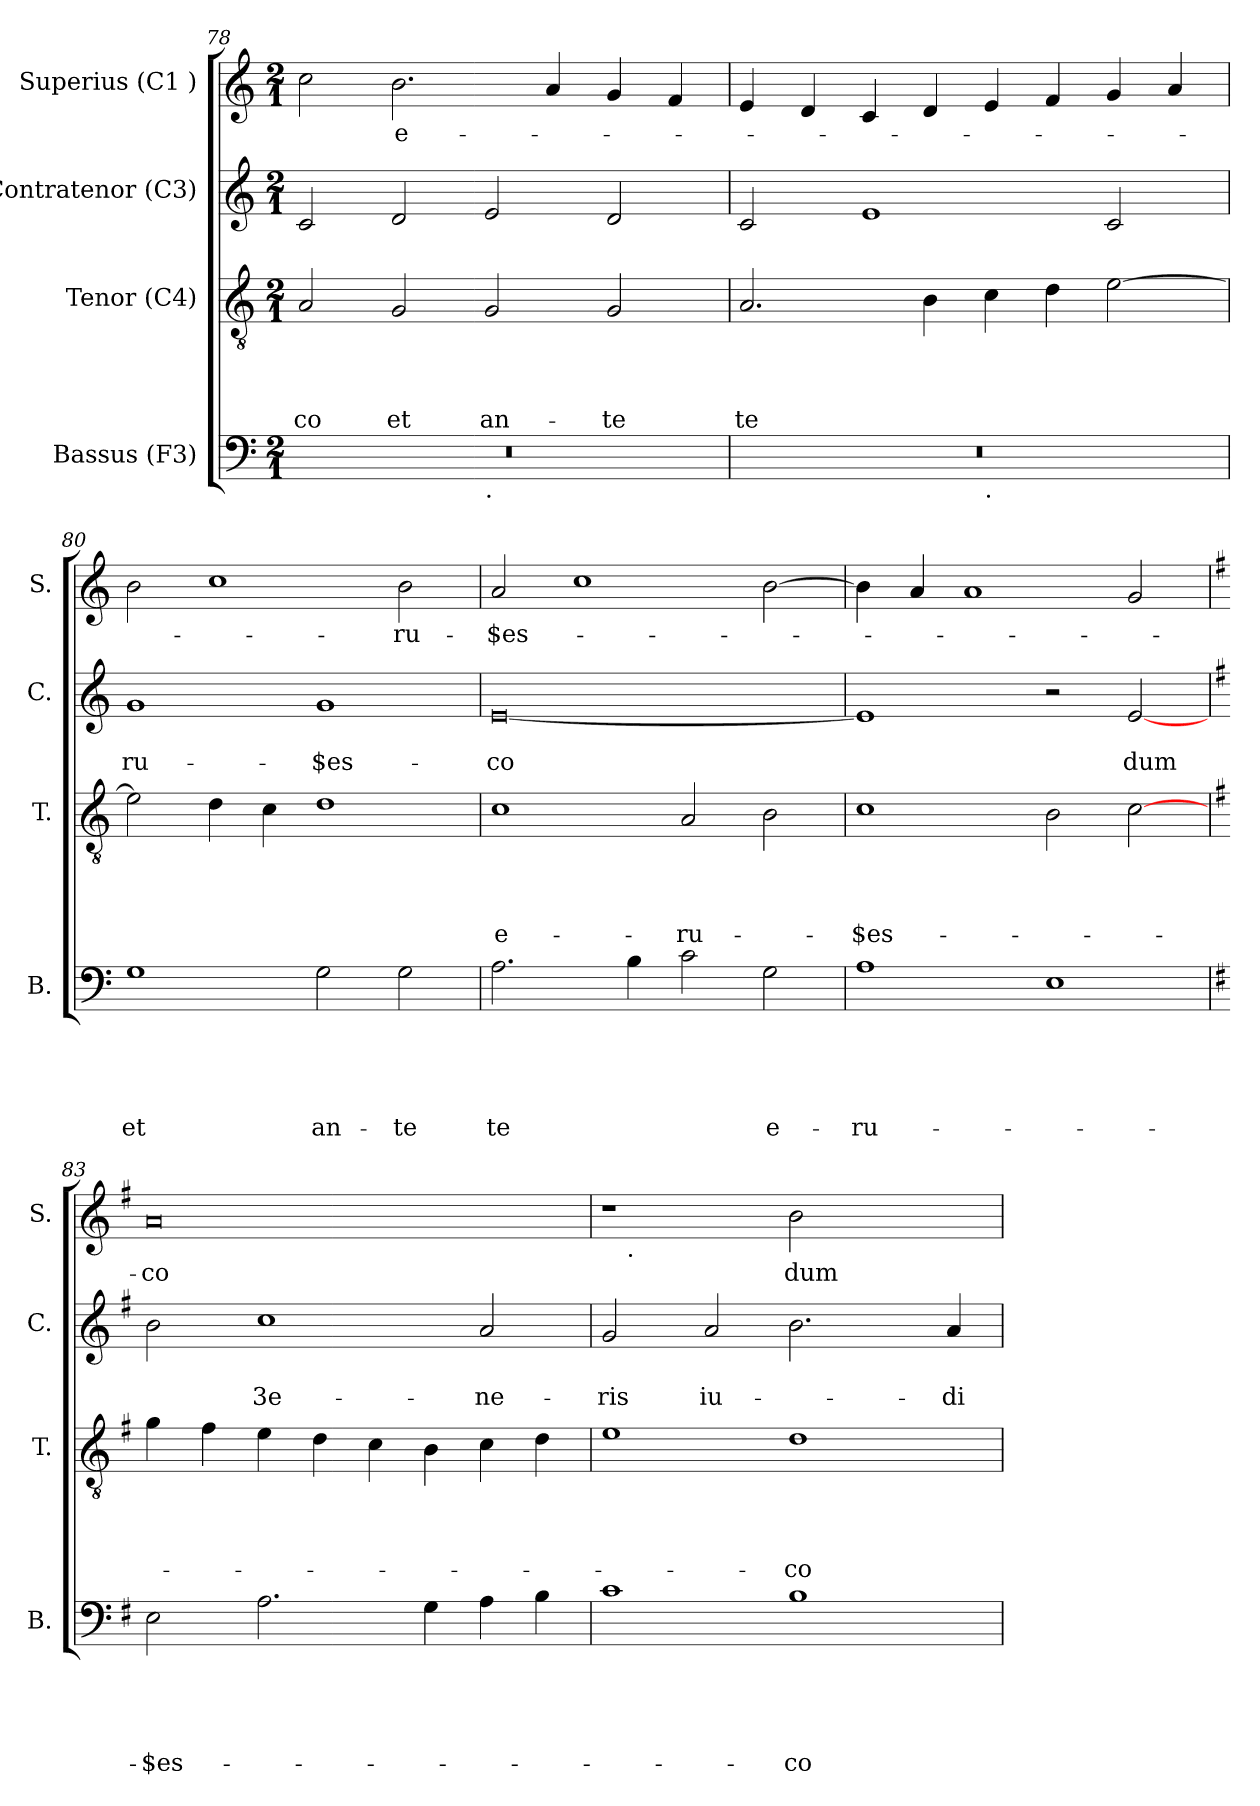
**kern	**text	**text	**text	**text	**text	**kern	**text	**text	**text	**text	**kern	**text	**text	**kern	**text
*part4	*part4	*part4	*part4	*part4	*part4	*part3	*part3	*part3	*part3	*part3	*part2	*part2	*part2	*part1	*part1
*staff4	*staff4	*staff4	*staff4	*staff4	*staff4	*staff3	*staff3	*staff3	*staff3	*staff3	*staff2	*staff2	*staff2	*staff1	*staff1
*I"Bassus (F3)	*	*	*	*	*	*I"Tenor (C4)	*	*	*	*	*I"Contratenor (C3)	*	*	*I"Superius (C1 )	*
*I'B.	*	*	*	*	*	*I'T.	*	*	*	*	*I'C.	*	*	*I'S.	*
*clefF4	*	*	*	*	*	*clefGv2	*	*	*	*	*clefG2	*	*	*clefG2	*
*k[]	*	*	*	*	*	*k[]	*	*	*	*	*k[]	*	*	*k[]	*
*C:	*	*	*	*	*	*C:	*	*	*	*	*C:	*	*	*C:	*
*M2/1	*	*	*	*	*	*M2/1	*	*	*	*	*M2/1	*	*	*M2/1	*
=78	=78	=78	=78	=78	=78	=78	=78	=78	=78	=78	=78	=78	=78	=78	=78
!	!	!	!	!	!	!	!	!	!	!LO:LY:b	!	!	!	!	!
*^	*	*	*	*	*	*	*	*	*	*	*	*	*	*	*
0r	1ryy	.	.	.	.	.	2A/	.	.	.	-co	2c/	.	.	2cc\	.
!	!	!	!	!	!	!	!	!	!	!	!LO:LY:b	!	!	!	!	!LO:LY:b:rj
.	.	.	.	.	.	.	2G/	.	.	.	et	2d/	.	.	2.b\	e-
!	!LO:TX:b:t=.	!	!	!	!	!	!	!	!	!	!	!	!	!	!	!
!	!	!	!	!	!	!	!	!	!	!	!LO:LY:b	!	!	!	!	!
.	1ryy	.	.	.	.	.	2G/	.	.	.	an-	2e/	.	.	.	.
.	.	.	.	.	.	.	.	.	.	.	.	.	.	.	4a/	.
!	!	!	!	!	!	!	!	!	!	!	!LO:LY:b	!	!	!	!	!
.	.	.	.	.	.	.	2G/	.	.	.	-te	2d/	.	.	4g/	.
.	.	.	.	.	.	.	.	.	.	.	.	.	.	.	4f/	.
=79	=79	=79	=79	=79	=79	=79	=79	=79	=79	=79	=79	=79	=79	=79	=79	=79
!	!	!	!	!	!	!	!	!	!	!	!LO:LY:b	!	!	!	!	!
0r	1ryy	.	.	.	.	.	2.A/	.	.	.	te	2c/	.	.	4e/	.
.	.	.	.	.	.	.	.	.	.	.	.	.	.	.	4d/	.
.	.	.	.	.	.	.	.	.	.	.	.	1e	.	.	4c/	.
.	.	.	.	.	.	.	4B\	.	.	.	.	.	.	.	4d/	.
!	!LO:TX:b:t=.	!	!	!	!	!	!	!	!	!	!	!	!	!	!	!
.	1ryy	.	.	.	.	.	4c\	.	.	.	.	.	.	.	4e/	.
.	.	.	.	.	.	.	4d\	.	.	.	.	.	.	.	4f/	.
.	.	.	.	.	.	.	[<2e\	.	.	.	.	2c/	.	.	4g/	.
.	.	.	.	.	.	.	.	.	.	.	.	.	.	.	4a/	.
!!LO:LB:g=z
=80	=80	=80	=80	=80	=80	=80	=80	=80	=80	=80	=80	=80	=80	=80	=80	=80
!	!	!	!	!	!	!LO:LY:b	!	!	!	!	!	!	!	!LO:LY:b	!	!
*v	*v	*	*	*	*	*	*	*	*	*	*	*	*	*	*	*
1G	.	.	.	.	et	2e\]	.	.	.	.	1g	.	ru-	2b\	.
.	.	.	.	.	.	4d\	.	.	.	.	.	.	.	1cc	.
.	.	.	.	.	.	4c\	.	.	.	.	.	.	.	.	.
!	!	!	!	!	!LO:LY:b	!	!	!	!	!	!	!	!LO:LY:b	!	!
2G\	.	.	.	.	an-	1d	.	.	.	.	1g	.	-$es-	.	.
!	!	!	!	!	!LO:LY:b	!	!	!	!	!	!	!	!	!	!LO:LY:b
2G\	.	.	.	.	-te	.	.	.	.	.	.	.	.	2b\	-ru-
=81	=81	=81	=81	=81	=81	=81	=81	=81	=81	=81	=81	=81	=81	=81	=81
!	!	!	!	!	!LO:LY:b	!	!	!	!	!LO:LY:b:rj	!	!	!LO:LY:b	!	!LO:LY:b
2.A\	.	.	.	.	te	1c	.	.	.	e-	[<0e	.	-co	2a/	-$es-
.	.	.	.	.	.	.	.	.	.	.	.	.	.	1cc	.
4B\	.	.	.	.	.	.	.	.	.	.	.	.	.	.	.
!	!	!	!	!	!	!	!	!	!	!LO:LY:b	!	!	!	!	!
2c\	.	.	.	.	.	2A/	.	.	.	-ru-	.	.	.	.	.
!	!	!	!	!	!LO:LY:b	!	!	!	!	!	!	!	!	!	!
2G\	.	.	.	.	e-	2B\	.	.	.	.	.	.	.	[>2b\	.
=82	=82	=82	=82	=82	=82	=82	=82	=82	=82	=82	=82	=82	=82	=82	=82
!	!	!	!	!	!LO:LY:b	!	!	!	!	!LO:LY:b	!	!	!	!	!
1A	.	.	.	.	-ru-	1c	.	.	.	-$es-	1e]	.	.	4b\]	.
.	.	.	.	.	.	.	.	.	.	.	.	.	.	4a/	.
.	.	.	.	.	.	.	.	.	.	.	.	.	.	1a	.
1E	.	.	.	.	.	2B\	.	.	.	.	2r	.	.	.	.
!	!	!	!	!	!	!	!	!	!	!	!	!	!LO:LY:b	!	!
.	.	.	.	.	.	[<2c\	.	.	.	.	[<2e/	.	dum	2g/	.
!!LO:LB:g=z
=83	=83	=83	=83	=83	=83	=83	=83	=83	=83	=83	=83	=83	=83	=83	=83
*k[f#]	*	*	*	*	*	*k[f#]	*	*	*	*	*k[f#]	*	*	*k[f#]	*
*G:	*	*	*	*	*	*G:	*	*	*	*	*G:	*	*	*G:	*
!	!	!	!	!	!LO:LY:b	!	!	!	!	!	!	!	!	!	!LO:LY:b:rj
2E\	.	.	.	.	-$es-	4g\	.	.	.	.	2b\	.	.	0a	-co
.	.	.	.	.	.	4f#\	.	.	.	.	.	.	.	.	.
!	!	!	!	!	!	!	!	!	!	!	!	!	!LO:LY:b	!	!
2.A\	.	.	.	.	.	4e\	.	.	.	.	1cc	.	3e-	.	.
.	.	.	.	.	.	4d\	.	.	.	.	.	.	.	.	.
.	.	.	.	.	.	4c\	.	.	.	.	.	.	.	.	.
4G\	.	.	.	.	.	4B\	.	.	.	.	.	.	.	.	.
!	!	!	!	!	!	!	!	!	!	!	!	!	!LO:LY:b	!	!
4A\	.	.	.	.	.	4c\	.	.	.	.	2a/	.	-ne-	.	.
4B\	.	.	.	.	.	4d\	.	.	.	.	.	.	.	.	.
=84	=84	=84	=84	=84	=84	=84	=84	=84	=84	=84	=84	=84	=84	=84	=84
!	!	!	!	!	!	!	!	!	!	!	!	!	!LO:LY:b	!	!
*	*	*	*	*	*	*	*	*	*	*	*	*	*	*^	*
1c	.	.	.	.	.	1e	.	.	.	.	2g/	.	-ris	1r	16ryy	.
!	!	!	!	!	!	!	!	!	!	!	!	!	!	!	!LO:TX:b:t=.	!
.	.	.	.	.	.	.	.	.	.	.	.	.	.	.	1ryy	.
!	!	!	!	!	!	!	!	!	!	!	!	!	!LO:LY:b	!	!	!
.	.	.	.	.	.	.	.	.	.	.	2a/	.	iu-	.	.	.
!	!	!	!	!	!LO:LY:b	!	!	!	!	!LO:LY:b	!	!	!	!	!	!LO:LY:b
1B	.	.	.	.	-co	1d	.	.	.	-co	2.b\	.	.	2b\	.	dum
.	.	.	.	.	.	.	.	.	.	.	.	.	.	.	2...ryy	.
.	.	.	.	.	.	.	.	.	.	.	.	.	.	2ryy	.	.
!	!	!	!	!	!	!	!	!	!	!	!	!	!LO:LY:b	!	!	!
.	.	.	.	.	.	.	.	.	.	.	4a/	.	-di-	.	.	.
*	*	*	*	*	*	*	*	*	*	*	*	*	*	*v	*v	*
=	=	=	=	=	=	=	=	=	=	=	=	=	=	=	=
*-	*-	*-	*-	*-	*-	*-	*-	*-	*-	*-	*-	*-	*-	*-	*-
